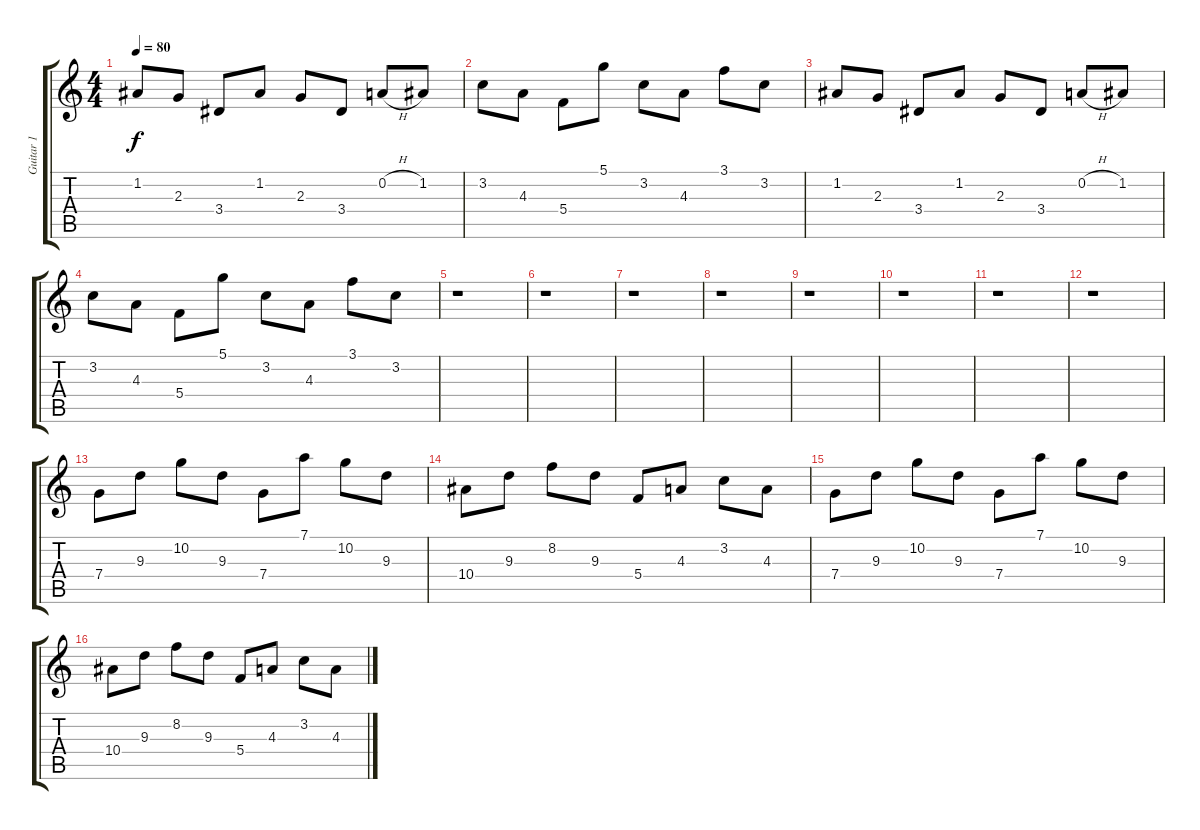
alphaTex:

\track ("Guitar 1" "Guitar 1") {instrument acousticguitarsteel}
\staff {score tabs}
\tuning (D4 A3 F3 C3 G2 D2) {hide}
\ts (4 4)
\tempo 80
\clef g2
\ks c
1.2.8{dy f} 2.3.8 3.4.8 1.2.8 2.3.8 3.4.8 0.2{h}.8 1.2.8 |
3.2.8 4.3.8 5.4.8 5.1.8 3.2.8 4.3.8 3.1.8 3.2.8 |
1.2.8 2.3.8 3.4.8 1.2.8 2.3.8 3.4.8 0.2{h}.8 1.2.8 |
3.2.8 4.3.8 5.4.8 5.1.8 3.2.8 4.3.8 3.1.8 3.2.8 |
r.1 |
r.1 |
r.1 |
r.1 |
r.1 |
r.1 |
r.1 |
r.1 |
7.4.8 9.3.8 10.2.8 9.3.8 7.4.8 7.1.8 10.2.8 9.3.8 |
10.4.8 9.3.8 8.2.8 9.3.8 5.4.8 4.3.8 3.2.8 4.3.8 |
7.4.8 9.3.8 10.2.8 9.3.8 7.4.8 7.1.8 10.2.8 9.3.8 |
10.4.8 9.3.8 8.2.8 9.3.8 5.4.8 4.3.8 3.2.8 4.3.8
